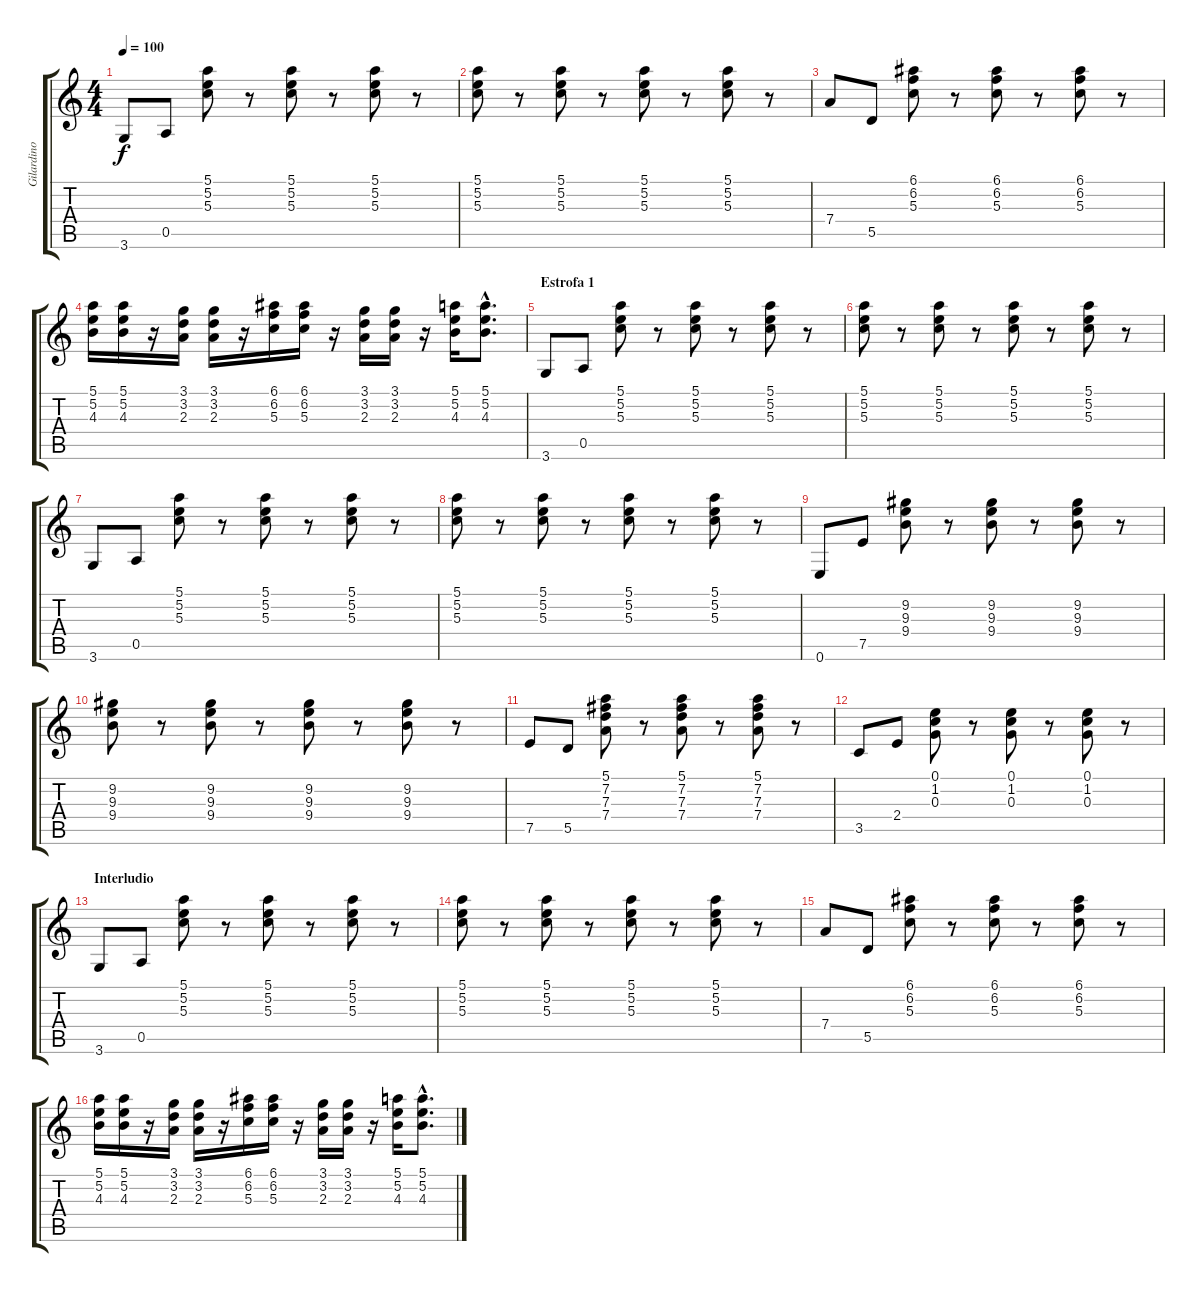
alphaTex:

\track ("Gilardino" "Gilardino") {instrument electricguitarclean}
\staff {score tabs}
\tuning (E4 B3 G3 D3 A2 E2) {hide}
\ts (4 4)
\tempo 100
\clef g2
\ks c
3.6.8{dy f instrument electricguitarclean} 0.5.8 (5.1 5.2 5.3).8 r.8 (5.1 5.2 5.3).8 r.8 (5.1 5.2 5.3).8 r.8 |
(5.1 5.2 5.3).8 r.8 (5.1 5.2 5.3).8 r.8 (5.1 5.2 5.3).8 r.8 (5.1 5.2 5.3).8 r.8 |
7.4.8 5.5.8 (6.1 6.2 5.3).8 r.8 (6.1 6.2 5.3).8 r.8 (6.1 6.2 5.3).8 r.8 |
(5.1 5.2 4.3).16 (5.1 5.2 4.3).16 r.16 (3.1 3.2 2.3).16 (3.1 3.2 2.3).16 r.16 (6.1 6.2 5.3).16 (6.1 6.2 5.3).16 r.16 (3.1 3.2 2.3).16 (3.1 3.2 2.3).16 r.16 (5.1 5.2 4.3).16 (5.1{hac} 5.2{hac} 4.3{hac}).8{d} |
\section ("" "Estrofa 1")
3.6.8 0.5.8 (5.1 5.2 5.3).8 r.8 (5.1 5.2 5.3).8 r.8 (5.1 5.2 5.3).8 r.8 |
(5.1 5.2 5.3).8 r.8 (5.1 5.2 5.3).8 r.8 (5.1 5.2 5.3).8 r.8 (5.1 5.2 5.3).8 r.8 |
3.6.8 0.5.8 (5.1 5.2 5.3).8 r.8 (5.1 5.2 5.3).8 r.8 (5.1 5.2 5.3).8 r.8 |
(5.1 5.2 5.3).8 r.8 (5.1 5.2 5.3).8 r.8 (5.1 5.2 5.3).8 r.8 (5.1 5.2 5.3).8 r.8 |
0.6.8 7.5.8 (9.2 9.3 9.4).8 r.8 (9.2 9.3 9.4).8 r.8 (9.2 9.3 9.4).8 r.8 |
(9.2 9.3 9.4).8 r.8 (9.2 9.3 9.4).8 r.8 (9.2 9.3 9.4).8 r.8 (9.2 9.3 9.4).8 r.8 |
7.5.8 5.5.8 (5.1 7.2 7.3 7.4).8 r.8 (5.1 7.2 7.3 7.4).8 r.8 (5.1 7.2 7.3 7.4).8 r.8 |
3.5.8 2.4.8 (0.1 1.2 0.3).8 r.8 (0.1 1.2 0.3).8 r.8 (0.1 1.2 0.3).8 r.8 |
\section ("" "Interludio")
3.6.8 0.5.8 (5.1 5.2 5.3).8 r.8 (5.1 5.2 5.3).8 r.8 (5.1 5.2 5.3).8 r.8 |
(5.1 5.2 5.3).8 r.8 (5.1 5.2 5.3).8 r.8 (5.1 5.2 5.3).8 r.8 (5.1 5.2 5.3).8 r.8 |
7.4.8 5.5.8 (6.1 6.2 5.3).8 r.8 (6.1 6.2 5.3).8 r.8 (6.1 6.2 5.3).8 r.8 |
(5.1 5.2 4.3).16 (5.1 5.2 4.3).16 r.16 (3.1 3.2 2.3).16 (3.1 3.2 2.3).16 r.16 (6.1 6.2 5.3).16 (6.1 6.2 5.3).16 r.16 (3.1 3.2 2.3).16 (3.1 3.2 2.3).16 r.16 (5.1 5.2 4.3).16 (5.1{hac} 5.2{hac} 4.3{hac}).8{d}
